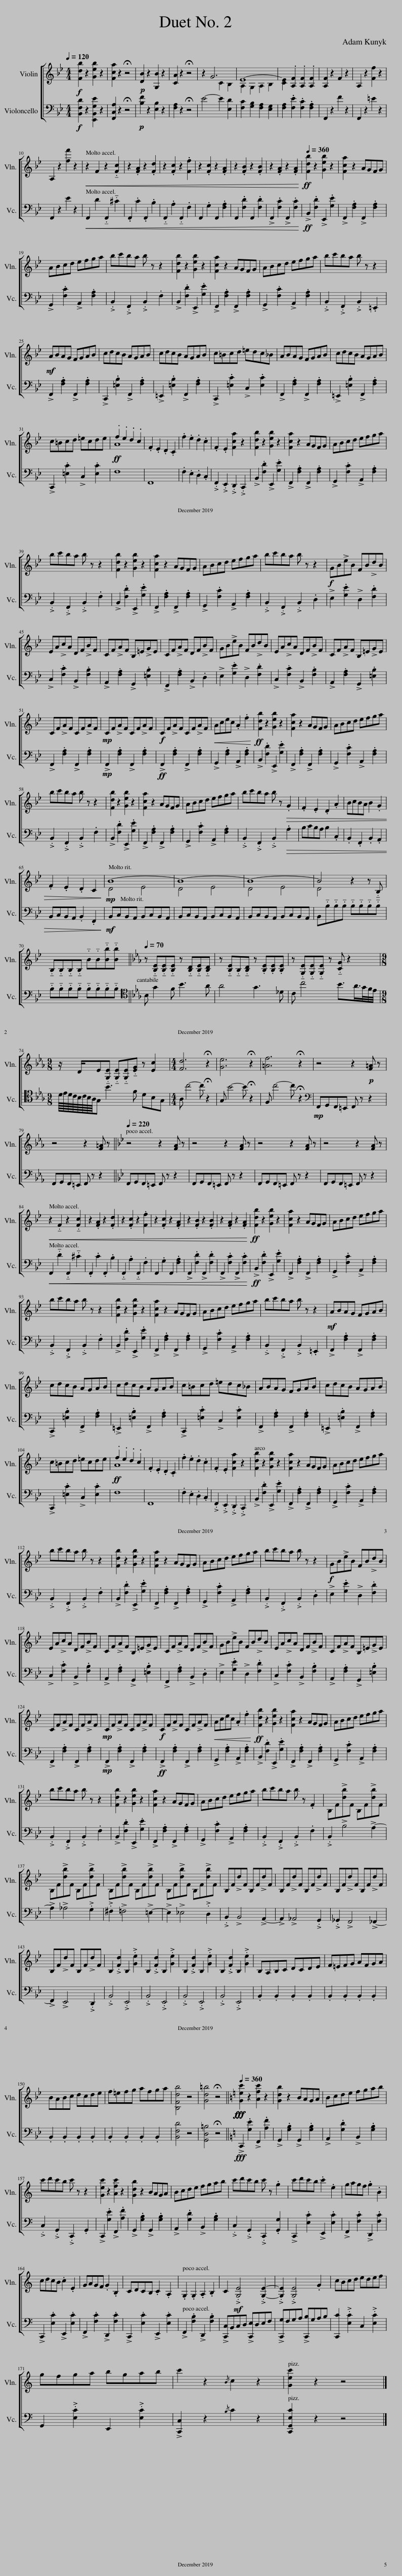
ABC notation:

X:1
%%score [ ( 1 2 ) 3 ]
L:1/8
Q:1/4=120
M:4/4
I:linebreak $
K:Bb
V:1 treble
V:2 treble
V:3 bass
V:1
!f! [Fdb]2 z2 [Geb]2 z2 | [Fca]2 z2 !fermata!z4 |!p! [DB]2 z2 [G,B]2 z2 | [CA]2 z2 !fermata!z4 | z2 G6 | %5
 E8- | x8 | [A,F]2 z2 F2 z2 | A,2 z2 [Ff]2 z2 |$ A,2 z2 [ff']2 z2 | %10
[Q:1/4=130]!<(! z2 F2[Q:1/4=140] z2 !tenuto!.[Fc]2 |[Q:1/4=160] z2 .[FA]2[Q:1/4=190] z2 .[Fd]2 |[Q:1/4=220] z2 .[Fc]2[Q:1/4=260] z2 .[Ff]2 |[Q:1/4=300] z2 .[Fc]2[Q:1/4=330] z2 .[FA]2 |[Q:1/4=360] z2 .[FB]2 z2 .[FB]2 | %15
 z2 .[FA]2 z2 .[FA]2!<)! |[Q:1/4=360]!ff! [Fdb]2 z2 [Geb]2 z2 | [Fca]2 z2 AGFG |$ ABcd efga | bc'ba b z z2 | %20
 [Fdb]2 z2 [Geb]2 z2 | [Fca]2 z2 AGFG | ABcd efga | bc'ba b z z2 |$!mf! ABAG FGAB | %25
 cdcB AGAB | cdcB AGAB | c=Bcd =edc_B | ABAG FGAB | cdcB AGAB |$ %30
 c=Bcd =ecde |!ff! .f2 .e2 .d2 .c2 | .F2 .E2 .D2 .C2 | .f2 .e2 .d2 .c2 | .F2 .E2 [Fca]2 z2 | %35
 [Fdb]2 z2 [Geb]2 z2 | [Fca]2 z2 AGFG | ABcd efga |$ bc'ba b z z2 | [Fdb]2 z2 [Geb]2 z2 | %40
 [Fca]2 z2 AGFG | ABcd efga | bc'ba b z z2 |!f! GB!>!eB FB!>!dB |$ EA!>!cA DF!>!BF | %45
 CF!>!AF B,=E!>!GE | CF!>!AF DF!>!BF | GB!>!eB FB!>!dB | EA!>!cA DF!>!BF | CF!>!AF B,=E!>!GE |$ %50
 CF!>!AF CF!>!AF |!mp! CF!>!AF CF!>!AF |!f! CF!>!AF CF!>!AF |!<(! Acec .A2 .f2!<)! |!ff! [Fdb]2 z2 [Geb]2 z2 | %55
 [Fca]2 z2 AGFG | ABcd efga |$ bc'ba b z z2 | [Fdb]2 z2 [Geb]2 z2 | [Fca]2 z2 AGFG | %60
 ABcd efga | bc'ba b z!>(! .G2 | .F2 .E2 .D2 .A2 | BcBA B2 .G2 |$[Q:1/4=330] .F2 .E2[Q:1/4=300] .D2 C2!>)! | %65
[Q:1/4=270]!mp! B8- |[Q:1/4=240] B8- |[Q:1/4=210] B8-[Q:1/4=180] |[Q:1/4=150] B4[Q:1/4=130] z2 z !tenuto!.B, |$[Q:1/4=110] !tenuto!.B,!tenuto!.B,[Q:1/4=100]!tenuto!.B,!tenuto!.B,[Q:1/4=80] !tenuto!.B!tenuto!.B[Q:1/4=60]!tenuto!.[Bb]!tenuto!.[Bb] || %70
[K:Eb][Q:1/4=70] z !tenuto!.[B,E]!tenuto!.[B,E]!tenuto!.[B,E] z !tenuto!.[B,D]!tenuto!.[B,E]!tenuto!.[B,D] | z !tenuto!.[B,E]!tenuto!.B,!tenuto!.[B,D] z .[B,E].[B,E].[B,E] | z !tenuto!.[G,E]!tenuto!.[G,E]!tenuto!.[G,E] z !tenuto!.[CG] z2[Q:1/4=60][Q:1/4=50] |$[M:9/8][Q:1/4=40] z/[Q:1/4=30] D/[Q:1/4=70]E!tenuto!.[G,E] !tenuto!.[G,E]!tenuto!.[G,E]!tenuto!.[EG] z [Ec]2[Q:1/4=35][Q:1/4=20] |[M:4/4] [Fd]6 !fermata!z2 | %75
 [Ge]6 !fermata!z2 | [=Af]6 !fermata!z2 | z4 z2!p! [F=A] z |$ z4 z2 [F=A] z[Q:1/4=80] ||[K:Bb][Q:1/4=220] z4 z2 [FA] z | %80
[Q:1/4=260] z4 z2 [FA] z |[Q:1/4=300] z4 z2 [FA] z | z4 z2 [FA] z |$!<(! z2 !tenuto!.F2 z2 !tenuto!.[Fc]2 |[Q:1/4=320] z2 .[FA]2 z2 .[Fd]2 | %85
[Q:1/4=340] z2 .[Fc]2 z2 .[Ff]2 |[Q:1/4=360] z2 .[Fc]2 z2 .[FA]2 | z2 .[FB]2 z2 .[FB]2 | z2 .[FA]2 z2 .[FA]2!<)! |!ff! [Fdb]2 z2 [Geb]2 z2 | %90
 [Fca]2 z2 AGFG | ABcd efga |$ bc'ba b z z2 | [Fdb]2 z2 [Geb]2 z2 | [Fca]2 z2 AGFG | %95
 ABcd efga | bc'ba b z z2 |!mf! ABAG FGAB |$ cdcB AGAB | cdcB AGAB | %100
 c=Bcd =edc_B | ABAG FGAB | cdcB AGAB |$ c=Bcd =ecde |!ff! .f2 .e2 .d2 .c2 | %105
 .F2 .E2 .D2 .C2 | .f2 .e2 .d2 .c2 | .F2 .E2 [Fca]2 z2 | [Fdb]2 z2 [Geb]2 z2 | [Fca]2 z2 AGFG | %110
 ABcd efga |$ bc'ba b z z2 | [Fdb]2 z2 [Geb]2 z2 | [Fca]2 z2 AGFG | ABcd efga | %115
 bc'ba b z z2 |!f! GB!>!eB FB!>!dB |$ EA!>!cA DF!>!BF | CF!>!AF B,=E!>!GE | CF!>!AF DF!>!BF | %120
 GB!>!eB FB!>!dB | EA!>!cA DF!>!BF | CF!>!AF B,=E!>!GE |$ CF!>!AF CF!>!AF |!mp! CF!>!AF CF!>!AF | %125
!f! CF!>!AF CF!>!AF |!<(! Acec .A2 .f2!<)! |!ff! [Fdb]2 z2 [Geb]2 z2 | [Fca]2 z2 AGFG | ABcd efga |$ %130
 bc'ba b z z2 | [Fdb]2 z2 [Geb]2 z2 | [Fca]2 z2 AGFG | ABcd efga | bc'ba b z .F2 | %135
 B,F!>![db]F B,F!>![db]F |$ B,F!>![db]F B,F!>![db]F | B,F!>![db]F B,F!>![db]F | B,F!>![db]F B,F!>![db]F | B,F!>!dF B,F!>!dF | %140
 B,F!>!dF B,F!>!dF | B,F!>!dF B,F!>!dF |$ B,F!>!dF B,F!>!dF | B,2 .[Fd]2 B,2 .[Ge]2 | B,2 .[Fd]2 B,2 .[Ge]2 | %145
 B,2 .[Fd]2 B,2 .[Ge]2 | B,2 .[Fd]2 B,2 .[Ge]2 | B,A,B,C DCDE | F=EFG AFGA |$ BABc dcde | %150
 f=efg afga | [B,Fdb]4[Q:1/4=280] z4 | [Gd=b]4[Q:1/4=100] !fermata!z4 ||[K:C][Q:1/4=360]!fff!!fff!!fff! [Gec']2 z2 [Afc']2 z2 | [Gdb]2 z2 BAGA | %155
 Bcde fgab |$ c'd'c'b c' z z2 | [Gec']2 z2 [Afc']2 z2 | [Gdb]2 z2 BAGA | Bcde fgab | %160
 c'd'c'b c' z .g2 | c'd'c'b .c'2 .e2 | gagf .g2 .B2 |$ cdcB .c2 .E2 | GAGF .G2 .B,2 | %165
 CDCB, .C2 .A,2 |[Q:1/4=380] .G,2 .G,2 .A,2 .B,2 | C2!mf! .[G,E]4 .[G,E]2- | .[G,E]2 .[G,E]4 .G2 |!fff![Q:1/4=400] cBcd edef |$ %170
 gfga bgab | c'2 z2{/B} c2[Q:1/4=260] z2 | [Gec']2 z2 z4 |] %173
V:2
 x8 | x8 | x8 | x8 | x4 C2 B,2 | %5
 A,2 G,2 A,2 B,2 | [CE]2 .[A,F]2 .[A,F]2 .[A,F]2 | x8 | x8 |$ x8 | %10
 x8 | x8 | x8 | x8 | x8 | %15
 x8 | x8 | x8 |$ x8 | x8 | %20
 x8 | x8 | x8 | x8 |$ x8 | %25
 x8 | x8 | x8 | x8 | x8 |$ %30
 x8 | A8 | x8 | x8 | x8 | %35
 x8 | x8 | x8 |$ x8 | x8 | %40
 x8 | x8 | x8 | x8 |$ x8 | %45
 x8 | x8 | x8 | x8 | x8 |$ %50
 x8 | x8 | x8 | x8 | x8 | %55
 x8 | x8 |$ x8 | x8 | x8 | %60
 x8 | x8 | x8 | x8 |$ x8 | %65
 D4 E4 | D4 E4 | D4 E4 | D4 x4 |$ x8 || %70
[K:Eb] x8 | x8 | x8 |$[M:9/8] x9 |[M:4/4] x8 | %75
 x8 | x8 | x8 |$ x8 ||[K:Bb] x8 | %80
 x8 | x8 | x8 |$ x8 | x8 | %85
 x8 | x8 | x8 | x8 | x8 | %90
 x8 | x8 |$ x8 | x8 | x8 | %95
 x8 | x8 | x8 |$ x8 | x8 | %100
 x8 | x8 | x8 |$ x8 | A8 | %105
 x8 | x8 | x8 | x8 | x8 | %110
 x8 |$ x8 | x8 | x8 | x8 | %115
 x8 | x8 |$ x8 | x8 | x8 | %120
 x8 | x8 | x8 |$ x8 | x8 | %125
 x8 | x8 | x8 | x8 | x8 |$ %130
 x8 | x8 | x8 | x8 | x8 | %135
 x8 |$ x8 | x8 | x8 | x8 | %140
 x8 | x8 |$ x8 | x8 | x8 | %145
 x8 | x8 | x8 | x8 |$ x8 | %150
 x8 | x8 | x8 ||[K:C] x8 | x8 | %155
 x8 |$ x8 | x8 | x8 | x8 | %160
 x8 | x8 | x8 |$ x8 | x8 | %165
 x8 | x8 | x8 | x8 | x8 |$ %170
 x8 | x8 | x8 |] %173
V:3
!f! [B,,F,D]2 z2 [E,,B,,G,E]2 z2 | [F,,C,A,]2 z2 !fermata!z4 |!p! [B,F]2 z2 [E,B,]2 z2 | [F,A,]2 z2 !fermata!z4 | E4- E2 [E,D]2 | %5
 [F,C]2 [G,B,]2 [F,A,]2 [E,G,]2 | [F,A,]2 .[F,E]2 .[F,C]2 .[F,A,]2 | F,,2 z2 F2 z2 | F,,2 z2 =E2 z2 |$ F,,2 z2 E2 z2 | %10
!<(! F,,2 D2 !tenuto!.F,,2 !tenuto!.^C2 | .F,,2 .C2 .F,,2 .B,2 | !tenuto!.F,,2 .A,2 !tenuto!.F,,2 .F,2 | F,,2 .G,2 F,,2 .[F,A,]2 | F,,2 .[F,D]2 F,,2 .[F,D]2 | %15
 !>!F,,2 .[F,C]2 !>!F,,2 .[F,C]2!<)! |!ff! !>!B,,2 .[F,D]2 !>!E,,2 .[G,E]2 | !>!F,,2 .[F,A,]2 !>!F,,2 .[F,A,]2 |$ !>!G,,2 .[F,C]2 !>!A,,2 .[F,A,]2 | .B,,2 .F,,2 .B,,2 .F,2 | %20
 !>!B,,2 .[F,D]2 !>!E,,2 .[G,E]2 | !>!F,,2 .[F,A,]2 !>!F,,2 .[F,A,]2 | !>!G,,2 .[F,C]2 !>!A,,2 .[F,A,]2 | .B,,2 .F,,2 .B,,2 .=E,,2 |$ !>!F,,2 .[F,A,]2 !>!F,,2 .[F,A,]2 | %25
 !>!C,,2 .[=E,B,]2 !>!F,,2 .[F,A,]2 | !>!=E,,2 .[=E,B,]2 !>!F,,2 .[F,A,]2 | !>!C,,2 .[=E,C]2 !>!C,2 .[E,C]2 | !>!F,,2 .[F,A,]2 !>!F,,2 .[F,A,]2 | !>!=E,,2 .[=E,B,]2 !>!F,,2 .[F,A,]2 |$ %30
 !>!C,,2 .[=E,C]2 !>!C,2 .[E,C]2 | F,8 | F,,8 | .F,2 .E,2 .D,2 .C,2 | .F,,2 .E,,2 .D,,2 .C,,2 | %35
 !>!B,,2 .[F,D]2 !>!E,,2 .[G,E]2 | !>!F,,2 .[F,A,]2 !>!F,,2 .[F,A,]2 | !>!G,,2 .[F,C]2 !>!A,,2 .[F,A,]2 |$ .B,,2 .F,,2 .B,,2 .F,2 | !>!B,,2 .[F,D]2 !>!E,,2 .[G,E]2 | %40
 !>!F,,2 .[F,A,]2 !>!F,,2 .[F,A,]2 | !>!G,,2 .[F,C]2 !>!A,,2 .[F,A,]2 | .B,,2 .F,,2 .B,,2 .D,2 | !>!E,2 .[G,E]2 !>!D,2 .[F,D]2 |$ !>!C,2 .[F,C]2 !>!B,,2 .[F,B,]2 | %45
 !>!A,,2 .[F,A,]2 !>!G,,2 .[=E,B,]2 | !>!F,,2 .[F,A,]2 !>!B,,2 .D,2 | !>!E,2 .[G,E]2 !>!D,2 .[F,D]2 | !>!C,2 .[F,C]2 !>!B,,2 .[F,B,]2 | !>!A,,2 .[F,A,]2 !>!G,,2 .[=E,B,]2 |$ %50
 !>!F,,2 .[F,A,]2 !>!F,,2 .[F,A,]2 |!mp! !>!F,,2 .[F,A,]2 !>!F,,2 .[F,A,]2 |!ff! !>!F,,2 .[F,A,]2 !>!F,,2 .[F,A,]2 | !>!G,,2 .[F,A,]2 !>!A,,2 .[F,A,]2 | !>!B,,2 .[F,D]2 !>!E,,2 .[G,E]2 | %55
 !>!F,,2 .[F,A,]2 !>!F,,2 .[F,A,]2 | !>!G,,2 .[F,C]2 !>!A,,2 .[F,A,]2 |$ .B,,2 .F,,2 .B,,2 .F,2 | !>!B,,2 .[F,D]2 !>!E,,2 .[G,E]2 | !>!F,,2 .[F,A,]2 !>!F,,2 .[F,A,]2 | %60
 !>!G,,2 .[F,C]2 !>!A,,2 .[F,A,]2 | .B,,2 .F,,2 .B,,2!>(! .A,2 | B,CB,A, B,2 .C,2 | .B,,2 .F,,2 .B,,2 .A,,2 |$ B,,C,B,,A,, .B,,2 .F,,2!>)! | %65
!mf! B,,C,B,,A,, B,,C,B,,A,, | B,,C,B,,A,, B,,C,B,,A,, | B,,C,B,,A,, B,,C,B,,A,, | B,,!tenuto!.B,!tenuto!.B,!tenuto!.B, !tenuto!.B,!tenuto!.B,!tenuto!.B,!tenuto!.B, |$ !tenuto!.B,!tenuto!.B,!tenuto!.B,!tenuto!.B, !tenuto!.B,!tenuto!.B,!tenuto!.B,!tenuto!.B, || %70
[K:Eb][K:tenor] B, G2 F B3 A | A4 G3 _D | C c4 B3/2A/>G/F/4E/4 |$[M:9/8] D/8E/8D/8C/8B,/8C/8B,/8A,/8G, B3 F DB,G, |[M:4/4] A, c4- c !fermata!z2 | %75
 G, B4- B !fermata!z2 | F, c4- c !fermata!z2 |[K:bass]!mp! F,,G,,F,,=E,, F,, z z2 |$ F,,G,,F,,=E,, F,, z z2 ||[K:Bb]!mf! F,,G,,F,,=E,, F,, z z2 | %80
 F,,G,,F,,=E,, F,, z z2 | F,,G,,F,,=E,, F,, z z2 | F,,G,,F,,=E,, F,, z z2 |$!<(! F,,2 !tenuto!.D2 !tenuto!.F,,2 !tenuto!.^C2 | .F,,2 .C2 .F,,2 .B,2 | %85
 !tenuto!.F,,2 .A,2 !tenuto!.F,,2 .F,2 | F,,2 .G,2 F,,2 .[F,A,]2 | !>!F,,2 .[F,D]2 !>!F,,2 .[F,D]2 | !>!F,,2 .[F,C]2 !>!F,,2 .[F,C]2!<)! |!ff! !>!B,,2 .[F,D]2 !>!E,,2 .[G,E]2 | %90
 !>!F,,2 .[F,A,]2 !>!F,,2 .[F,A,]2 | !>!G,,2 .[F,C]2 !>!A,,2 .[F,A,]2 |$ .B,,2 .F,,2 .B,,2 .F,2 | !>!B,,2 .[F,D]2 !>!E,,2 .[G,E]2 | !>!F,,2 .[F,A,]2 !>!F,,2 .[F,A,]2 | %95
 !>!G,,2 .[F,C]2 !>!A,,2 .[F,A,]2 | .B,,2 .F,,2 .B,,2 .=E,,2 | !>!F,,2 .[F,A,]2 !>!F,,2 .[F,A,]2 |$ !>!C,,2 .[=E,B,]2 !>!F,,2 .[F,A,]2 | !>!=E,,2 .[=E,B,]2 !>!F,,2 .[F,A,]2 | %100
 !>!C,,2 .[=E,C]2 !>!C,2 .[E,C]2 | !>!F,,2 .[F,A,]2 !>!F,,2 .[F,A,]2 | !>!=E,,2 .[=E,B,]2 !>!F,,2 .[F,A,]2 |$ !>!C,,2 .[=E,C]2 !>!C,2 .[E,C]2 | F,8 | %105
 F,,8 | .F,2 .E,2 .D,2 .C,2 | .F,,2 .E,,2 .D,,2 .C,,2 | !>!B,,2 .[F,D]2 !>!E,,2 .[G,E]2 | !>!F,,2 .[F,A,]2 !>!F,,2 .[F,A,]2 | %110
 !>!G,,2 .[F,C]2 !>!A,,2 .[F,A,]2 |$ .B,,2 .F,,2 .B,,2 .F,2 | !>!B,,2 .[F,D]2 !>!E,,2 .[G,E]2 | !>!F,,2 .[F,A,]2 !>!F,,2 .[F,A,]2 | !>!G,,2 .[F,C]2 !>!A,,2 .[F,A,]2 | %115
 .B,,2 .F,,2 .B,,2 .D,2 | !>!E,2 .[G,E]2 !>!D,2 .[F,D]2 |$ !>!C,2 .[F,C]2 !>!B,,2 .[F,B,]2 | !>!A,,2 .[F,A,]2 !>!G,,2 .[=E,B,]2 | !>!F,,2 .[F,A,]2 !>!B,,2 .D,2 | %120
 !>!E,2 .[G,E]2 !>!D,2 .[F,D]2 | !>!C,2 .[F,C]2 !>!B,,2 .[F,B,]2 | !>!A,,2 .[F,A,]2 !>!G,,2 .[=E,B,]2 |$ !>!F,,2 .[F,A,]2 !>!F,,2 .[F,A,]2 |!mp! !>!F,,2 .[F,A,]2 !>!F,,2 .[F,A,]2 | %125
!ff! !>!F,,2 .[F,A,]2 !>!F,,2 .[F,A,]2 | !>!G,,2 .[F,A,]2 !>!A,,2 .[F,A,]2 | !>!B,,2 .[F,D]2 !>!E,,2 .[G,E]2 | !>!F,,2 .[F,A,]2 !>!F,,2 .[F,A,]2 | !>!G,,2 .[F,C]2 !>!A,,2 .[F,A,]2 |$ %130
 .B,,2 .F,,2 .B,,2 .F,2 | !>!B,,2 .[F,D]2 !>!E,,2 .[G,E]2 | !>!F,,2 .[F,A,]2 !>!F,,2 .[F,A,]2 | !>!G,,2 .[F,C]2 !>!A,,2 .[F,A,]2 | .B,,2 .F,,2 .B,,2 .F,2 | %135
 .B,,2 !>!B,4 !>!A,2- |$ !>!A,2 !>!_A,4 .G,2 | .^F,2 !>!=F,4 !>!=E,2- | !>!E,2 !>!_E,4 .D,2 | .B,,2 !>!B,,4 !>!A,,2- | %140
 !>!A,,2 !>!_A,,4 .G,,2 | ._G,,2 !>!F,,4 !>!_F,,2- |$ !>!F,,2 !>!E,,4 .D,,2 | .B,,4 .E,,4 | .B,,4 .E,,4 | %145
 .B,,4 .E,,4 | .B,,4 .E,,4 | .B,,2 .B,,2 .B,,2 .B,,2 | .B,,2 .B,,2 .B,,2 .B,,2 |$ .B,,2 .B,,2 .B,,2 .B,,2 | %150
 .B,,2 .B,,2 .B,,2 .B,,2 | [B,,F,D]4 z4 | [G,,D,=B,]4 !fermata!z4 ||[K:C]!fff! !>!C,,2 .[G,E]2 !>!F,,2 .[A,F]2 | !>!G,,2 .[G,B,]2 !>!G,,2 .[G,B,]2 | %155
 !>!A,,2 .[G,D]2 !>!B,,2 .[G,B,]2 |$ .C,2 .G,,2 .C,,2 .G,,2 | !>!C,,2 .[G,E]2 !>!F,,2 .[A,F]2 | !>!G,,2 .[G,B,]2 !>!G,,2 .[G,B,]2 | !>!A,,2 .[G,D]2 !>!B,,2 .[G,B,]2 | %160
 .C,2 .G,,2 .C,,2 .[G,,G,]2 | !>!C,,2 .[E,C]2 !>!E,,2 .[E,C]2 | !>!F,,2 .[F,C]2 !>!D,,2 .[F,C]2 |$ !>!C,,2 .[E,C]2 !>!E,,2 .[E,C]2 | !>!F,,2 .[F,C]2 !>!D,,2 .[F,C]2 | %165
 !>!C,,2 .[E,C]2 !>!E,,2 .[E,C]2 | !>!F,,2 .[F,B,]2 !>!D,,2 .[F,B,]2 | !>![C,,C,]B,,C,D, !>![C,,E,]D,E,F, | !>![C,,G,]F,G,A, !>![C,,B,]G,A,B, | [C,,C]2 .[E,C]2 C,2 .[E,C]2 |$ %170
 G,,2 .[E,C]2 E,,2 .[E,C]2 | !>![C,,C,]2 z2{/B,} C2 z2 | [C,,G,,E,C]2 z2 z4 |] %173
